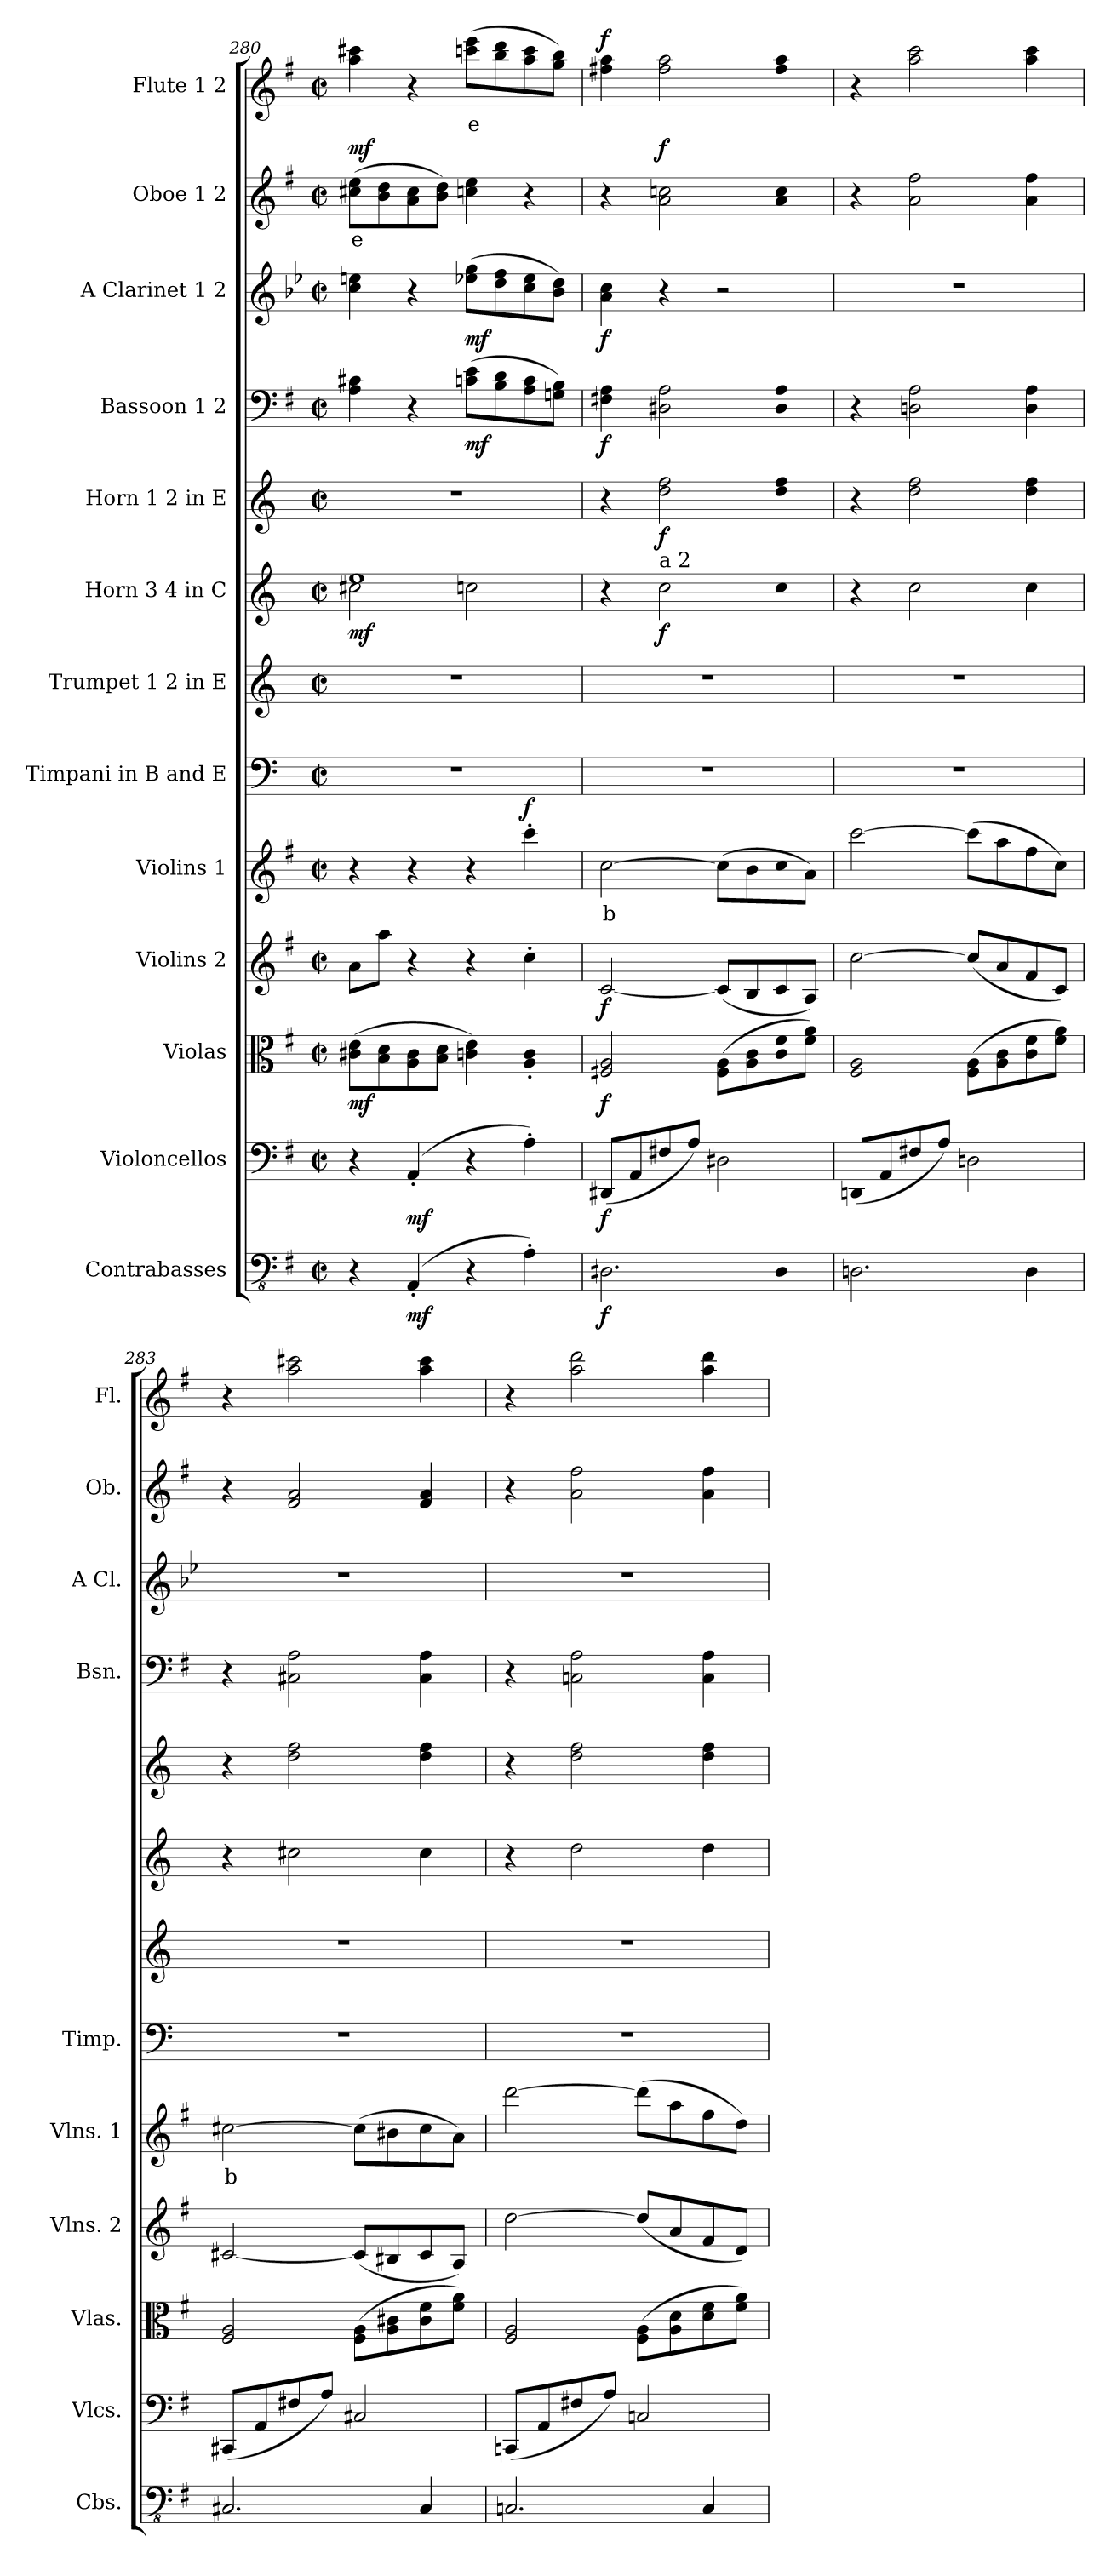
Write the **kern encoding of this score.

**kern	**dynam	**kern	**dynam	**kern	**dynam	**kern	**dynam	**kern	**text	**dynam	**kern	**kern	**kern	**dynam	**kern	**dynam	**kern	**dynam	**kern	**dynam	**kern	**text	**dynam	**kern	**text	**dynam
*part13	*part13	*part12	*part12	*part11	*part11	*part10	*part10	*part9	*part9	*part9	*part8	*part7	*part6	*part6	*part5	*part5	*part4	*part4	*part3	*part3	*part2	*part2	*part2	*part1	*part1	*part1
*staff13	*staff13	*staff12	*staff12	*staff11	*staff11	*staff10	*staff10	*staff9	*staff9	*staff9	*staff8	*staff7	*staff6	*staff6	*staff5	*staff5	*staff4	*staff4	*staff3	*staff3	*staff2	*staff2	*staff2	*staff1	*staff1	*staff1
*I"Contrabasses	*	*I"Violoncellos	*	*I"Violas	*	*I"Violins 2	*	*I"Violins 1	*	*	*I"Timpani in B and E	*I"Trumpet 1 2 in E	*I"Horn 3 4  in C	*	*I"Horn 1 2 in E	*	*I"Bassoon 1 2	*	*I"A Clarinet 1 2	*	*I"Oboe 1 2	*	*	*I"Flute 1 2	*	*
*I'Cbs.	*	*I'Vlcs.	*	*I'Vlas.	*	*I'Vlns. 2	*	*I'Vlns. 1	*	*	*I'Timp.	*	*	*	*	*	*I'Bsn.	*	*I'A Cl.	*	*I'Ob.	*	*	*I'Fl.	*	*
*clefFv4	*	*clefF4	*	*clefC3	*	*clefG2	*	*clefG2	*	*	*clefF4	*clefG2	*clefG2	*	*clefG2	*	*clefF4	*	*clefG2	*	*clefG2	*	*	*clefG2	*	*
*	*	*	*	*	*	*	*	*	*	*	*	*ITrd-2c-4	*ITrd7c12	*	*ITrd5c8	*	*	*	*ITrd2c3	*	*	*	*	*	*	*
*k[f#]	*	*k[f#]	*	*k[f#]	*	*k[f#]	*	*k[f#]	*	*	*k[]	*k[f#c#g#d#]	*k[]	*	*k[f#c#g#d#]	*	*k[f#]	*	*k[f#]	*	*k[f#]	*	*	*k[f#]	*	*
*M2/2	*	*M2/2	*	*M2/2	*	*M2/2	*	*M2/2	*	*	*M2/2	*M2/2	*M2/2	*	*M2/2	*	*M2/2	*	*M2/2	*	*M2/2	*	*	*M2/2	*	*
*met(c|)	*	*met(c|)	*	*met(c|)	*	*met(c|)	*	*met(c|)	*	*	*met(c|)	*met(c|)	*met(c|)	*	*met(c|)	*	*met(c|)	*	*met(c|)	*	*met(c|)	*	*	*met(c|)	*	*
=280	=280	=280	=280	=280	=280	=280	=280	=280	=280	=280	=280	=280	=280	=280	=280	=280	=280	=280	=280	=280	=280	=280	=280	=280	=280	=280
*	*	*	*	*	*	*	*	*	*	*	*	*	*^	*	*	*	*	*	*	*	*	*	*	*	*	*
!	!	!	!	!	!LO:DY:b	!	!	!	!	!	!	!	!	!	!LO:DY:b	!	!	!	!	!	!	!	!LO:LY:b:color=#FF0000	!LO:DY:b	!	!	!
4r	.	4r	.	(>8c#X\ 8e\L	mf	8a\L	.	4r	.	.	1r	1r	1e	2c#X\	mf	1r	.	4A\ 4c#X\	.	4a\ 4cc#X\	.	(>8cc#X\ 8ee\L	e	mf	4aa\ 4ccc#X\	.	.
.	.	.	.	8B\ 8d\	.	8aa\J	.	.	.	.	.	.	.	.	.	.	.	.	.	.	.	8b\ 8dd\	.	.	.	.	.
!	!LO:DY:b	!	!LO:DY:b	!	!	!	!	!	!	!	!	!	!	!	!	!	!	!	!	!	!	!	!	!	!	!	!
(>4AAA'/	mf	(>4AA'/	mf	8A\ 8c#\	.	4r	.	4r	.	.	.	.	.	.	.	.	.	4r	.	4r	.	8a\ 8cc#\	.	.	4r	.	.
.	.	.	.	8B\ 8d\J	.	.	.	.	.	.	.	.	.	.	.	.	.	.	.	.	.	8b\ 8dd\J)	.	.	.	.	.
!	!	!	!	!	!	!	!	!	!	!	!	!	!	!	!	!	!	!	!LO:DY:b	!	!LO:DY:b	!	!	!	!	!LO:LY:b:color=#FF0000	!
4r	.	4r	.	4cn\ 4e\)	.	4r	.	4r	.	.	.	.	.	2cn\	.	.	.	(>8cn\ 8e\L	mf	(>8ccn\ 8ee\L	mf	4ccn\ 4ee\	.	.	(>8cccn\ 8eee\L	e	.
.	.	.	.	.	.	.	.	.	.	.	.	.	.	.	.	.	.	8B\ 8d\	.	8b\ 8dd\	.	.	.	.	8bb\ 8ddd\	.	.
!	!	!	!	!	!	!	!	!	!	!LO:DY:b	!	!	!	!	!	!	!	!	!	!	!	!	!	!	!	!	!
4AA'\)	.	4A'\)	.	4A/' 4c/'	.	4cc'\	.	4ccc'\	.	f	.	.	.	.	.	.	.	8A\ 8c\	.	8a\ 8cc\	.	4r	.	.	8aa\ 8ccc\	.	.
.	.	.	.	.	.	.	.	.	.	.	.	.	.	.	.	.	.	8Gn\ 8B\J)	.	8g\ 8b\J)	.	.	.	.	8gg\ 8bb\J)	.	.
*	*	*	*	*	*	*	*	*	*	*	*	*	*v	*v	*	*	*	*	*	*	*	*	*	*	*	*	*
=281	=281	=281	=281	=281	=281	=281	=281	=281	=281	=281	=281	=281	=281	=281	=281	=281	=281	=281	=281	=281	=281	=281	=281	=281	=281	=281
!	!LO:DY:b	!	!LO:DY:b	!	!LO:DY:b	!	!LO:DY:b	!	!LO:LY:b:color=#FF0000	!	!	!	!	!	!	!	!	!LO:DY:b	!	!LO:DY:b	!	!	!	!	!	!LO:DY:b
2.DD#X\	f	(<8DD#X/L	f	2F#X/ 2A/	f	[2c/	f	[2cc\	b	.	1r	1r	4r	.	4r	.	4F#X\ 4A\	f	4f#\ 4a\	f	4r	.	.	4ff#X\ 4aa\	.	f
.	.	8AA/	.	.	.	.	.	.	.	.	.	.	.	.	.	.	.	.	.	.	.	.	.	.	.	.
!	!	!	!	!	!	!	!	!	!	!	!	!	!LO:TX:a:t=a 2	!	!	!	!	!	!	!	!	!	!	!	!	!
!	!	!	!	!	!	!	!	!	!	!	!	!	!	!LO:DY:b	!	!LO:DY:b	!	!	!	!	!	!	!LO:DY:b	!	!	!
.	.	8F#X/	.	.	.	.	.	.	.	.	.	.	2c\	f	2f#\ 2a\	f	2D#X\ 2A\	.	4r	.	2a\ 2ccn\	.	f	2ff#\ 2aa\	.	.
.	.	8A/J)	.	.	.	.	.	.	.	.	.	.	.	.	.	.	.	.	.	.	.	.	.	.	.	.
.	.	2D#X\	.	(>8F#\ 8A\L	.	(<8c/L]	.	(>8cc\L]	.	.	.	.	.	.	.	.	.	.	2r	.	.	.	.	.	.	.
.	.	.	.	8A\ 8c\	.	8B/	.	8b\	.	.	.	.	.	.	.	.	.	.	.	.	.	.	.	.	.	.
4DD#\	.	.	.	8c\ 8f#\	.	8c/	.	8cc\	.	.	.	.	4c\	.	4f#\ 4a\	.	4D#\ 4A\	.	.	.	4a\ 4cc\	.	.	4ff#\ 4aa\	.	.
.	.	.	.	8f#\ 8a\J)	.	8A/J)	.	8a\J)	.	.	.	.	.	.	.	.	.	.	.	.	.	.	.	.	.	.
=282	=282	=282	=282	=282	=282	=282	=282	=282	=282	=282	=282	=282	=282	=282	=282	=282	=282	=282	=282	=282	=282	=282	=282	=282	=282	=282
2.DDn\	.	(<8DDn/L	.	2F#/ 2A/	.	[2cc\	.	[2ccc\	.	.	1r	1r	4r	.	4r	.	4r	.	1r	.	4r	.	.	4r	.	.
.	.	8AA/	.	.	.	.	.	.	.	.	.	.	.	.	.	.	.	.	.	.	.	.	.	.	.	.
.	.	8F#X/	.	.	.	.	.	.	.	.	.	.	2c\	.	2f#\ 2a\	.	2Dn\ 2A\	.	.	.	2a\ 2ff#\	.	.	2aa\ 2ccc\	.	.
.	.	8A/J)	.	.	.	.	.	.	.	.	.	.	.	.	.	.	.	.	.	.	.	.	.	.	.	.
.	.	2Dn\	.	(>8F#\ 8A\L	.	(<8cc/L]	.	(>8ccc\L]	.	.	.	.	.	.	.	.	.	.	.	.	.	.	.	.	.	.
.	.	.	.	8A\ 8c\	.	8a/	.	8aa\	.	.	.	.	.	.	.	.	.	.	.	.	.	.	.	.	.	.
4DD\	.	.	.	8c\ 8f#\	.	8f#/	.	8ff#\	.	.	.	.	4c\	.	4f#\ 4a\	.	4D\ 4A\	.	.	.	4a\ 4ff#\	.	.	4aa\ 4ccc\	.	.
.	.	.	.	8f#\ 8a\J)	.	8c/J)	.	8cc\J)	.	.	.	.	.	.	.	.	.	.	.	.	.	.	.	.	.	.
=283	=283	=283	=283	=283	=283	=283	=283	=283	=283	=283	=283	=283	=283	=283	=283	=283	=283	=283	=283	=283	=283	=283	=283	=283	=283	=283
!	!	!	!	!	!	!	!	!	!LO:LY:b:color=#FF0000	!	!	!	!	!	!	!	!	!	!	!	!	!	!	!	!	!
2.CC#X/	.	(<8CC#X/L	.	2F#/ 2A/	.	[2c#X/	.	[2cc#X\	b	.	1r	1r	4r	.	4r	.	4r	.	1r	.	4r	.	.	4r	.	.
.	.	8AA/	.	.	.	.	.	.	.	.	.	.	.	.	.	.	.	.	.	.	.	.	.	.	.	.
.	.	8F#X/	.	.	.	.	.	.	.	.	.	.	2c#X\	.	2f#\ 2a\	.	2C#X\ 2A\	.	.	.	2f#/ 2a/	.	.	2aa\ 2ccc#X\	.	.
.	.	8A/J)	.	.	.	.	.	.	.	.	.	.	.	.	.	.	.	.	.	.	.	.	.	.	.	.
.	.	2C#X/	.	(>8F#\ 8A\L	.	(<8c#/L]	.	(>8cc#\L]	.	.	.	.	.	.	.	.	.	.	.	.	.	.	.	.	.	.
.	.	.	.	8A\ 8c#X\	.	8B#X/	.	8b#X\	.	.	.	.	.	.	.	.	.	.	.	.	.	.	.	.	.	.
4CC#/	.	.	.	8c#\ 8f#\	.	8c#/	.	8cc#\	.	.	.	.	4c#\	.	4f#\ 4a\	.	4C#\ 4A\	.	.	.	4f#/ 4a/	.	.	4aa\ 4ccc#\	.	.
.	.	.	.	8f#\ 8a\J)	.	8A/J)	.	8a\J)	.	.	.	.	.	.	.	.	.	.	.	.	.	.	.	.	.	.
=284	=284	=284	=284	=284	=284	=284	=284	=284	=284	=284	=284	=284	=284	=284	=284	=284	=284	=284	=284	=284	=284	=284	=284	=284	=284	=284
2.CCn/	.	(<8CCn/L	.	2F#/ 2A/	.	[2dd\	.	[2ddd\	.	.	1r	1r	4r	.	4r	.	4r	.	1r	.	4r	.	.	4r	.	.
.	.	8AA/	.	.	.	.	.	.	.	.	.	.	.	.	.	.	.	.	.	.	.	.	.	.	.	.
.	.	8F#X/	.	.	.	.	.	.	.	.	.	.	2d\	.	2f#\ 2a\	.	2Cn\ 2A\	.	.	.	2a\ 2ff#\	.	.	2aa\ 2ddd\	.	.
.	.	8A/J)	.	.	.	.	.	.	.	.	.	.	.	.	.	.	.	.	.	.	.	.	.	.	.	.
.	.	2Cn/	.	(>8F#\ 8A\L	.	(<8dd/L]	.	(>8ddd\L]	.	.	.	.	.	.	.	.	.	.	.	.	.	.	.	.	.	.
.	.	.	.	8A\ 8d\	.	8a/	.	8aa\	.	.	.	.	.	.	.	.	.	.	.	.	.	.	.	.	.	.
4CC/	.	.	.	8d\ 8f#\	.	8f#/	.	8ff#\	.	.	.	.	4d\	.	4f#\ 4a\	.	4C\ 4A\	.	.	.	4a\ 4ff#\	.	.	4aa\ 4ddd\	.	.
.	.	.	.	8f#\ 8a\J)	.	8d/J)	.	8dd\J)	.	.	.	.	.	.	.	.	.	.	.	.	.	.	.	.	.	.
=	=	=	=	=	=	=	=	=	=	=	=	=	=	=	=	=	=	=	=	=	=	=	=	=	=	=
*-	*-	*-	*-	*-	*-	*-	*-	*-	*-	*-	*-	*-	*-	*-	*-	*-	*-	*-	*-	*-	*-	*-	*-	*-	*-	*-
